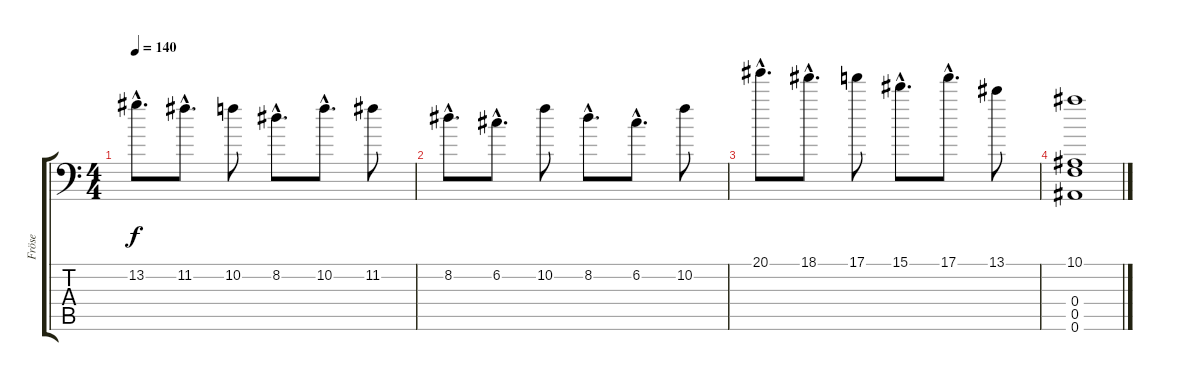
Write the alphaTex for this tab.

\track ("Fröse" "Fröse") {instrument distortionguitar}
\staff {score tabs}
\tuning (C4 G3 Eb3 Bb2 F2 Bb1) {hide}
\ts (4 4)
\tempo 140
\clef f4
\ks c
13.2{hac}.8{d dy f} 11.2{hac}.8{d} 10.2.8 8.2{hac}.8{d} 10.2{hac}.8{d} 11.2.8 |
8.2{hac}.8{d} 6.2{hac}.8{d} 10.2.8 8.2{hac}.8{d} 6.2{hac}.8{d} 10.2.8 |
20.1{hac}.8{d} 18.1{hac}.8{d} 17.1.8 15.1{hac}.8{d} 17.1{hac}.8{d} 13.1.8 |
(10.1 0.4 0.5 0.6).1
